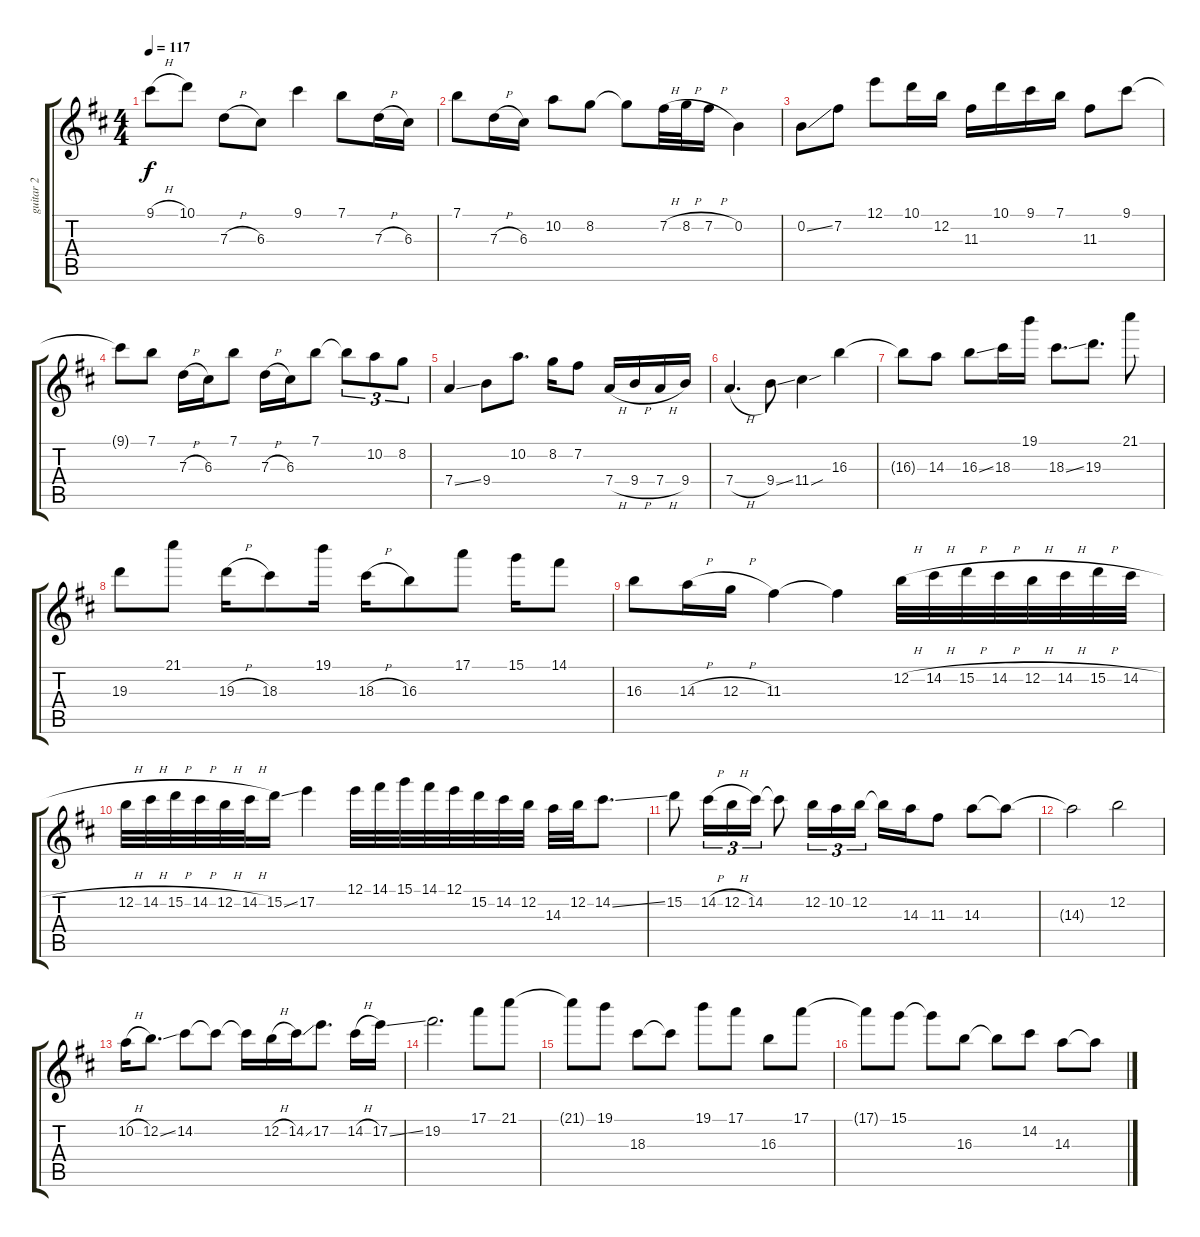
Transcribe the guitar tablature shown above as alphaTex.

\track ("guitar 2" "guitar 2") {instrument overdrivenguitar}
\staff {score tabs}
\tuning (E4 B3 G3 D3 A2 E2) {hide}
\ts (4 4)
\tempo 117
\clef g2
\ks d
9.1{h}.8{dy f} 10.1.8 7.3{h}.8 6.3.8 9.1.4 7.1.8 7.3{h}.16 6.3.16 |
7.1.8 7.3{h}.16 6.3.16 10.2.8 8.2.8 8.2{t}.8 7.2{h}.32 8.2{h}.32 7.2{h}.16 0.2.4 |
0.2{ss}.8 7.2.8 12.1.8 10.1.16 12.2.16 11.3.16 10.1.16 9.1.16 7.1.16 11.3.8 9.1.8 |
9.1{t}.8 7.1.8 7.3{h}.16 6.3.16 7.1.8 7.3{h}.16 6.3.16 7.1.8 7.1{t}.8{tu (3 2)} 10.2.8{tu (3 2)} 8.2.8{tu (3 2)} |
7.4{ss}.4 9.4.8 10.2.8{d} 8.2.16 7.2.8 7.4{h}.16 9.4{h}.16 7.4{h}.16 9.4.16 |
7.4{h}.4{d} 9.4{ss}.8 11.4{sou}.4 16.3.4 |
16.3{t}.8 14.3.8 16.3{ss}.8 18.3.16 19.1.16 18.3{ss}.8{d} 19.3.8{d} 21.1.8 |
19.3.8 21.1.8 19.3{h}.16 18.3.8 19.1.16 18.3{h}.16 16.3.8 17.1.8 15.1.16 14.1.8 |
16.3.8 14.3{h}.16 12.3{h}.16 11.3.4 11.3{t}.4 12.2{h}.32 14.2{h}.32 15.2{h}.32 14.2{h}.32 12.2{h}.32 14.2{h}.32 15.2{h}.32 14.2{h}.32 |
12.2{h}.32 14.2{h}.32 15.2{h}.32 14.2{h}.32 12.2{h}.32 14.2{h}.32 15.2{ss}.16 17.2.4 12.1.32 14.1.32 15.1.32 14.1.32 12.1.32 15.2.32 14.2.32 12.2.32 14.3.32 12.2.32 14.2{ss}.8{d} |
15.2.8 14.2{h}.16{tu (3 2)} 12.2{h}.16{tu (3 2)} 14.2.16{tu (3 2)} 14.2{t}.8 12.2.16{tu (3 2)} 10.2.16{tu (3 2)} 12.2.16{tu (3 2)} 12.2{t}.16 14.3.16 11.3.8 14.3.8 14.3{t}.8 |
14.3{t}.2 12.2.2 |
10.2{h}.16 12.2{ss}.8{d} 14.2.8 14.2{t}.8 14.2{t}.16 12.2{h}.16 14.2{ss}.16 17.2.8{d} 14.2{h}.16 17.2{ss}.16 |
19.2.2{d} 17.1.8 21.1.8 |
21.1{t}.8 19.1.8 18.3.8 18.3{t}.8 19.1.8 17.1.8 16.3.8 17.1.8 |
17.1{t}.8 15.1.8 15.1{t}.8 16.3.8 16.3{t}.8 14.2.8 14.3.8 14.3{t}.8
